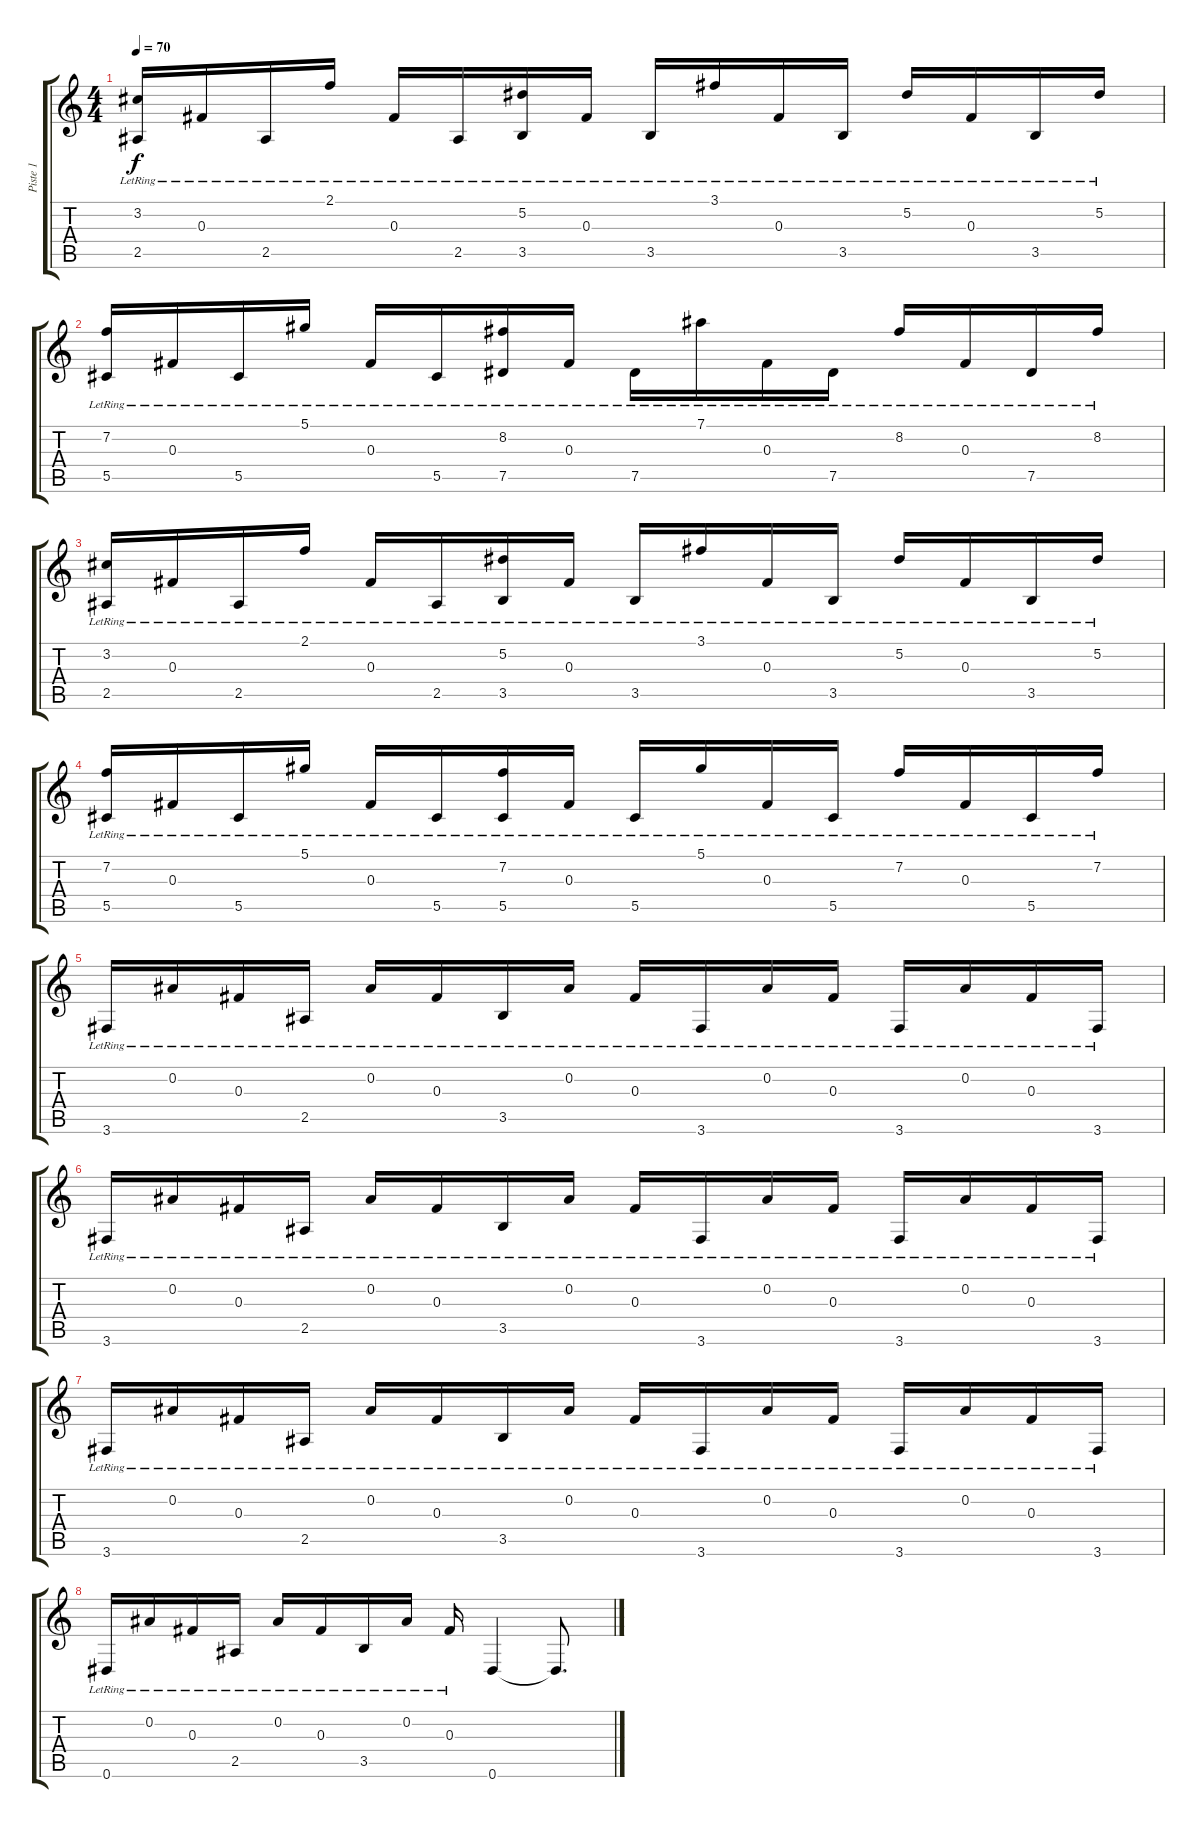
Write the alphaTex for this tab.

\track ("Piste 1" "Piste 1") {solo instrument acousticguitarsteel}
\staff {score tabs}
\tuning (Eb4 Bb3 Gb3 Db3 Ab2 Eb2) {hide}
\ts (4 4)
\tempo 70
\clef g2
\ks c
(3.2{lr} 2.5{lr}).16{dy f} 0.3{lr}.16 2.5{lr}.16 2.1{lr}.16 0.3{lr}.16 2.5{lr}.16 (5.2{lr} 3.5{lr}).16 0.3{lr}.16 3.5{lr}.16 3.1{lr}.16 0.3{lr}.16 3.5{lr}.16 5.2{lr}.16 0.3{lr}.16 3.5{lr}.16 5.2{lr}.16 |
(7.2{lr} 5.5{lr}).16 0.3{lr}.16 5.5{lr}.16 5.1{lr}.16 0.3{lr}.16 5.5{lr}.16 (8.2{lr} 7.5{lr}).16 0.3{lr}.16 7.5{lr}.16 7.1{lr}.16 0.3{lr}.16 7.5{lr}.16 8.2{lr}.16 0.3{lr}.16 7.5{lr}.16 8.2{lr}.16 |
(3.2{lr} 2.5{lr}).16 0.3{lr}.16 2.5{lr}.16 2.1{lr}.16 0.3{lr}.16 2.5{lr}.16 (5.2{lr} 3.5{lr}).16 0.3{lr}.16 3.5{lr}.16 3.1{lr}.16 0.3{lr}.16 3.5{lr}.16 5.2{lr}.16 0.3{lr}.16 3.5{lr}.16 5.2{lr}.16 |
(7.2{lr} 5.5{lr}).16 0.3{lr}.16 5.5{lr}.16 5.1{lr}.16 0.3{lr}.16 5.5{lr}.16 (7.2{lr} 5.5{lr}).16 0.3{lr}.16 5.5{lr}.16 5.1{lr}.16 0.3{lr}.16 5.5{lr}.16 7.2{lr}.16 0.3{lr}.16 5.5{lr}.16 7.2{lr}.16 |
3.6{lr}.16 0.2{lr}.16 0.3{lr}.16 2.5{lr}.16 0.2{lr}.16 0.3{lr}.16 3.5{lr}.16 0.2{lr}.16 0.3{lr}.16 3.6{lr}.16 0.2{lr}.16 0.3{lr}.16 3.6{lr}.16 0.2{lr}.16 0.3{lr}.16 3.6{lr}.16 |
3.6{lr}.16 0.2{lr}.16 0.3{lr}.16 2.5{lr}.16 0.2{lr}.16 0.3{lr}.16 3.5{lr}.16 0.2{lr}.16 0.3{lr}.16 3.6{lr}.16 0.2{lr}.16 0.3{lr}.16 3.6{lr}.16 0.2{lr}.16 0.3{lr}.16 3.6{lr}.16 |
3.6{lr}.16 0.2{lr}.16 0.3{lr}.16 2.5{lr}.16 0.2{lr}.16 0.3{lr}.16 3.5{lr}.16 0.2{lr}.16 0.3{lr}.16 3.6{lr}.16 0.2{lr}.16 0.3{lr}.16 3.6{lr}.16 0.2{lr}.16 0.3{lr}.16 3.6{lr}.16 |
0.6{lr}.16 0.2{lr}.16 0.3{lr}.16 2.5{lr}.16 0.2{lr}.16 0.3{lr}.16 3.5{lr}.16 0.2{lr}.16 0.3{lr}.16 0.6.4 0.6{t}.8{d}
